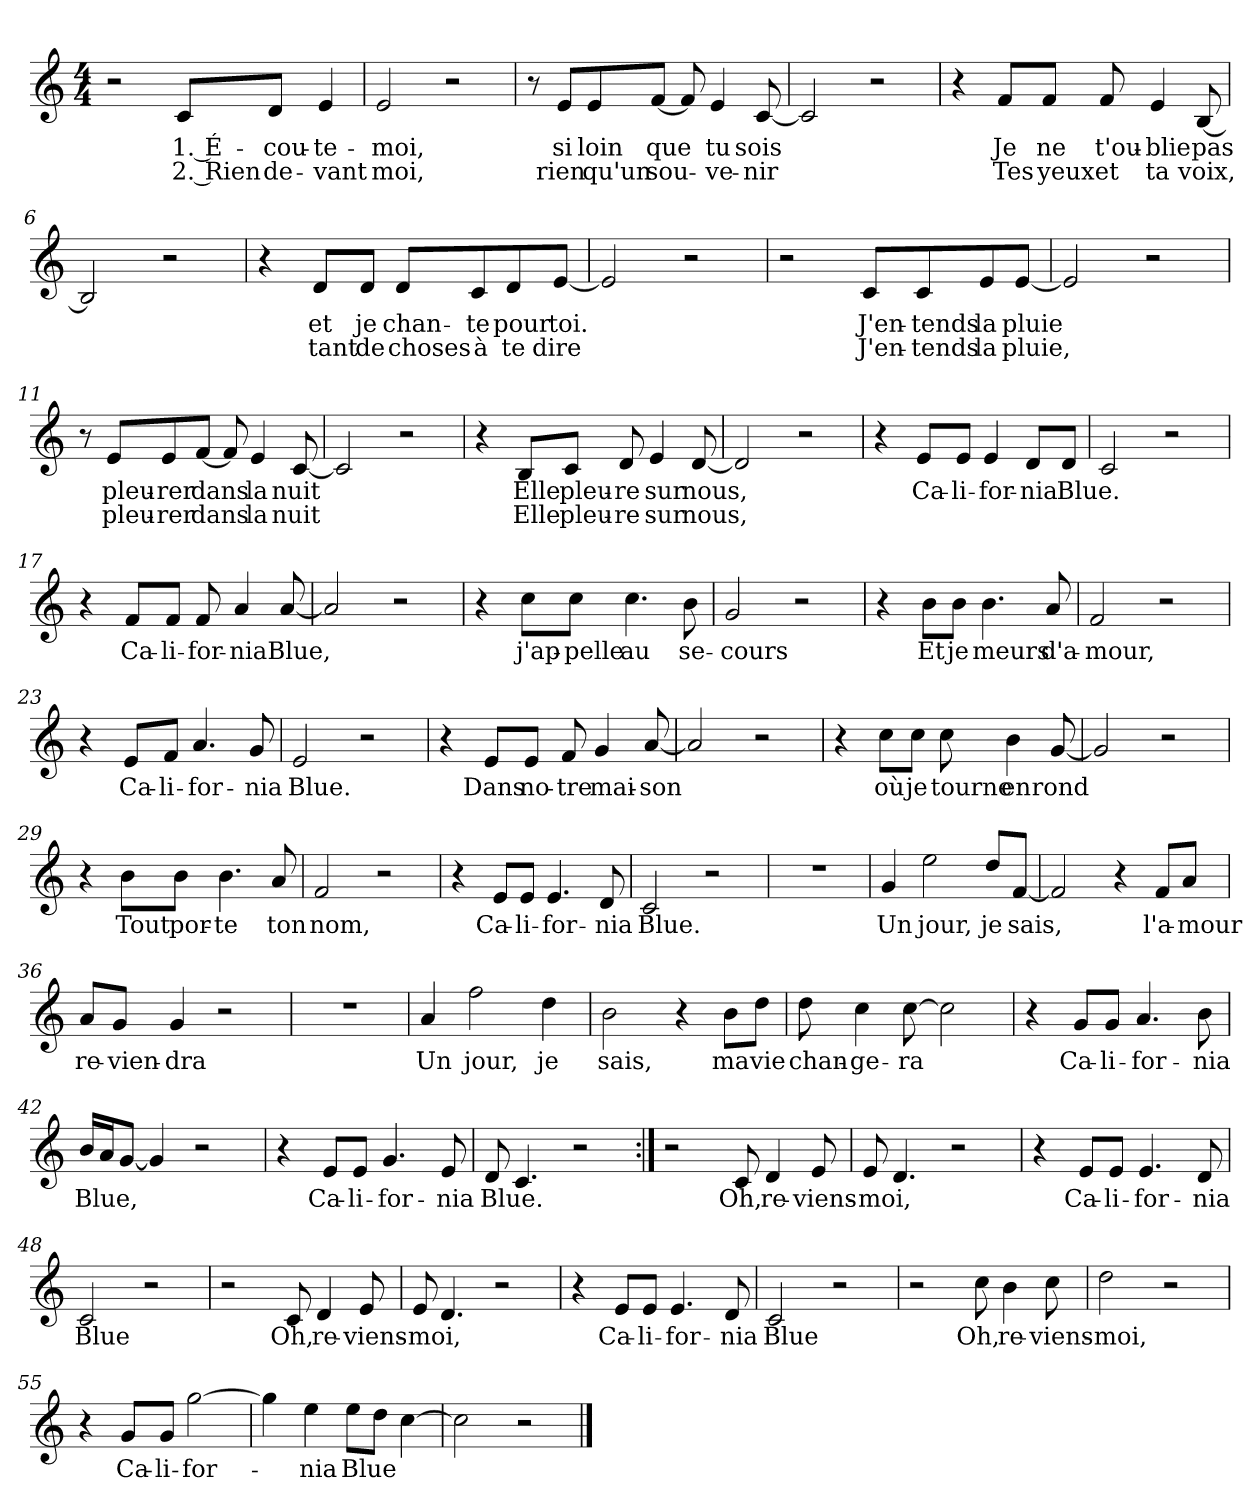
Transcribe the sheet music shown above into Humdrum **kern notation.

**kern	**text	**text
*part1	*part1	*part1
*staff1	*staff1	*staff1
*clefG2	*	*
*k[]	*	*
*C:	*	*
*M4/4	*	*
*MM110	*	*
=1	=1	=1
2r	.	.
!	!LO:LY:b	!LO:LY:b
8c/L	1. É-	2. Rien
!	!LO:LY:b	!LO:LY:b
8d/J	-cou-	de-
!	!LO:LY:b	!LO:LY:b
4e/	-te-	-vant
=2	=2	=2
!	!LO:LY:b	!LO:LY:b
2e/	-moi,	moi,
2r	.	.
=3	=3	=3
8r	.	.
!	!LO:LY:b	!LO:LY:b
8e/L	si	rien
!	!LO:LY:b	!LO:LY:b
8e/	loin	qu'un
!	!LO:LY:b	!LO:LY:b
[8f/J	que	sou-
8f/]	.	.
!	!LO:LY:b	!LO:LY:b
4e/	tu	-ve-
!	!LO:LY:b	!LO:LY:b
[8c/	sois	-nir
=4	=4	=4
2c/]	.	.
2r	.	.
=5	=5	=5
4r	.	.
!	!LO:LY:b	!LO:LY:b
8f/L	Je	Tes
!	!LO:LY:b	!LO:LY:b
8f/J	ne	yeux
!	!LO:LY:b	!LO:LY:b
8f/	t'ou-	et
!	!LO:LY:b	!LO:LY:b
4e/	-blie	ta
!	!LO:LY:b	!LO:LY:b
[8B/	pas	voix,
!!LO:LB:g=z
=6	=6	=6
2B/]	.	.
2r	.	.
=7	=7	=7
4r	.	.
!	!LO:LY:b	!LO:LY:b
8d/L	et	tant
!	!LO:LY:b	!LO:LY:b
8d/J	je	de
!	!LO:LY:b	!LO:LY:b
8d/L	chan-	choses
!	!LO:LY:b	!LO:LY:b
8c/	-te	à
!	!LO:LY:b	!LO:LY:b
8d/	pour	te
!	!LO:LY:b	!LO:LY:b
[8e/J	toi.	dire
=8	=8	=8
2e/]	.	.
2r	.	.
=9	=9	=9
2r	.	.
!	!LO:LY:b	!LO:LY:b
8c/L	J'en-	J'en-
!	!LO:LY:b	!LO:LY:b
8c/	-tends	-tends
!	!LO:LY:b	!LO:LY:b
8e/	la	la
!	!LO:LY:b	!LO:LY:b
[8e/J	pluie	pluie,
=10	=10	=10
2e/]	.	.
2r	.	.
!!LO:LB:g=z
=11	=11	=11
8r	.	.
!	!LO:LY:b	!LO:LY:b
8e/L	pleu-	pleu-
!	!LO:LY:b	!LO:LY:b
8e/	-rer	-rer
!	!LO:LY:b	!LO:LY:b
[8f/J	dans	dans
8f/]	.	.
!	!LO:LY:b	!LO:LY:b
4e/	la	la
!	!LO:LY:b	!LO:LY:b
[8c/	nuit	nuit
=12	=12	=12
2c/]	.	.
2r	.	.
=13	=13	=13
4r	.	.
!	!LO:LY:b	!LO:LY:b
8B/L	Elle	Elle
!	!LO:LY:b	!LO:LY:b
8c/J	pleu-	pleu-
!	!LO:LY:b	!LO:LY:b
8d/	-re	-re
!	!LO:LY:b	!LO:LY:b
4e/	sur	sur
!	!LO:LY:b	!LO:LY:b
[8d/	nous,	nous,
=14	=14	=14
2d/]	.	.
2r	.	.
=15	=15	=15
4r	.	.
!	!LO:LY:b	!
8e/L	Ca-	.
!	!LO:LY:b	!
8e/J	-li-	.
!	!LO:LY:b	!
4e/	-for-	.
!	!LO:LY:b	!
8d/L	-nia	.
!	!LO:LY:b	!
8d/J	Blue.	.
!!LO:LB:g=z
=16	=16	=16
2c/	.	.
2r	.	.
=17	=17	=17
4r	.	.
!	!LO:LY:b	!
8f/L	Ca-	.
!	!LO:LY:b	!
8f/J	-li-	.
!	!LO:LY:b	!
8f/	-for-	.
!	!LO:LY:b	!
4a/	-nia	.
!	!LO:LY:b	!
[8a/	Blue,	.
=18	=18	=18
2a/]	.	.
2r	.	.
=19	=19	=19
4r	.	.
!	!LO:LY:b	!
8cc\L	j'ap-	.
!	!LO:LY:b	!
8cc\J	-pelle	.
!	!LO:LY:b	!
4.cc\	au	.
!	!LO:LY:b	!
8b\	se-	.
=20	=20	=20
!	!LO:LY:b	!
2g/	-cours	.
2r	.	.
!!LO:LB:g=z
=21	=21	=21
4r	.	.
!	!LO:LY:b	!
8b\L	Et	.
!	!LO:LY:b	!
8b\J	je	.
!	!LO:LY:b	!
4.b\	meurs	.
!	!LO:LY:b	!
8a/	d'a-	.
=22	=22	=22
!	!LO:LY:b	!
2f/	-mour,	.
2r	.	.
=23	=23	=23
4r	.	.
!	!LO:LY:b	!
8e/L	Ca-	.
!	!LO:LY:b	!
8f/J	-li-	.
!	!LO:LY:b	!
4.a/	-for-	.
!	!LO:LY:b	!
8g/	-nia	.
=24	=24	=24
!	!LO:LY:b	!
2e/	Blue.	.
2r	.	.
=25	=25	=25
4r	.	.
!	!LO:LY:b	!
8e/L	Dans	.
!	!LO:LY:b	!
8e/J	no-	.
!	!LO:LY:b	!
8f/	-tre	.
!	!LO:LY:b	!
4g/	mai-	.
!	!LO:LY:b	!
[8a/	-son	.
!!LO:LB:g=z
=26	=26	=26
2a/]	.	.
2r	.	.
=27	=27	=27
4r	.	.
!	!LO:LY:b	!
8cc\L	où	.
!	!LO:LY:b	!
8cc\J	je	.
!	!LO:LY:b	!
8cc\	tourne	.
!	!LO:LY:b	!
4b\	en	.
!	!LO:LY:b	!
[8g/	rond	.
=28	=28	=28
2g/]	.	.
2r	.	.
=29	=29	=29
4r	.	.
!	!LO:LY:b	!
8b\L	Tout	.
!	!LO:LY:b	!
8b\J	por-	.
!	!LO:LY:b	!
4.b\	-te	.
!	!LO:LY:b	!
8a/	ton	.
=30	=30	=30
!	!LO:LY:b	!
2f/	nom,	.
2r	.	.
!!LO:LB:g=z
=31	=31	=31
4r	.	.
!	!LO:LY:b	!
8e/L	Ca-	.
!	!LO:LY:b	!
8e/J	-li-	.
!	!LO:LY:b	!
4.e/	-for-	.
!	!LO:LY:b	!
8d/	-nia	.
=32	=32	=32
!	!LO:LY:b	!
2c/	Blue.	.
2r	.	.
=33	=33	=33
1r	.	.
=34	=34	=34
!	!LO:LY:b	!
4g/	Un	.
!	!LO:LY:b	!
2ee\	jour,	.
!	!LO:LY:b	!
8dd/L	je	.
!	!LO:LY:b	!
[8f/J	sais,	.
=35	=35	=35
2f/]	.	.
4r	.	.
!	!LO:LY:b	!
8f/L	l'a-	.
!	!LO:LY:b	!
8a/J	-mour	.
!!LO:LB:g=z
=36	=36	=36
!	!LO:LY:b	!
8a/L	re-	.
!	!LO:LY:b	!
8g/J	-vien-	.
!	!LO:LY:b	!
4g/	-dra	.
2r	.	.
=37	=37	=37
1r	.	.
=38	=38	=38
!	!LO:LY:b	!
4a/	Un	.
!	!LO:LY:b	!
2ff\	jour,	.
!	!LO:LY:b	!
4dd\	je	.
=39	=39	=39
!	!LO:LY:b	!
2b\	sais,	.
4r	.	.
!	!LO:LY:b	!
8b\L	ma	.
!	!LO:LY:b	!
8dd\J	vie	.
=40	=40	=40
!	!LO:LY:b	!
8dd\	chan-	.
!	!LO:LY:b	!
4cc\	-ge-	.
!	!LO:LY:b	!
[8cc\	-ra	.
2cc\]	.	.
!!LO:PB:g=z
=41	=41	=41
4r	.	.
!	!LO:LY:b	!
8g/L	Ca-	.
!	!LO:LY:b	!
8g/J	-li-	.
!	!LO:LY:b	!
4.a/	-for-	.
!	!LO:LY:b	!
8b\	-nia	.
=42	=42	=42
!	!LO:LY:b	!
16b/LL	Blue,	.
16a/J	.	.
[8g/J	.	.
4g/]	.	.
2r	.	.
=43	=43	=43
4r	.	.
!	!LO:LY:b	!
8e/L	Ca-	.
!	!LO:LY:b	!
8e/J	-li-	.
!	!LO:LY:b	!
4.g/	-for-	.
!	!LO:LY:b	!
8e/	-nia	.
=44	=44	=44
!	!LO:LY:b	!
8d/	Blue.	.
4.c/	.	.
2r	.	.
=45:|!	=45:|!	=45:|!
2r	.	.
!	!LO:LY:b	!
8c/	Oh,	.
!	!LO:LY:b	!
4d/	re-	.
!	!LO:LY:b	!
8e/	-viens-	.
!!LO:LB:g=z
=46	=46	=46
!	!LO:LY:b	!
8e/	-moi,	.
4.d/	.	.
2r	.	.
=47	=47	=47
4r	.	.
!	!LO:LY:b	!
8e/L	Ca-	.
!	!LO:LY:b	!
8e/J	-li-	.
!	!LO:LY:b	!
4.e/	-for-	.
!	!LO:LY:b	!
8d/	-nia	.
=48	=48	=48
!	!LO:LY:b	!
2c/	Blue	.
2r	.	.
=49	=49	=49
2r	.	.
!	!LO:LY:b	!
8c/	Oh,	.
!	!LO:LY:b	!
4d/	re-	.
!	!LO:LY:b	!
8e/	-viens-	.
!!LO:LB:g=z
=50	=50	=50
!	!LO:LY:b	!
8e/	-moi,	.
4.d/	.	.
2r	.	.
=51	=51	=51
4r	.	.
!	!LO:LY:b	!
8e/L	Ca-	.
!	!LO:LY:b	!
8e/J	-li-	.
!	!LO:LY:b	!
4.e/	-for-	.
!	!LO:LY:b	!
8d/	-nia	.
=52	=52	=52
!	!LO:LY:b	!
2c/	Blue	.
2r	.	.
=53	=53	=53
2r	.	.
!	!LO:LY:b	!
8cc\	Oh,	.
!	!LO:LY:b	!
4b\	re-	.
!	!LO:LY:b	!
8cc\	-viens-	.
=54	=54	=54
!	!LO:LY:b	!
2dd\	-moi,	.
2r	.	.
!!LO:LB:g=z
=55	=55	=55
4r	.	.
!	!LO:LY:b	!
8g/L	Ca-	.
!	!LO:LY:b	!
8g/J	-li-	.
!	!LO:LY:b	!
[2gg\	-for-	.
=56	=56	=56
4gg\]	.	.
!	!LO:LY:b	!
4ee\	-nia	.
!	!LO:LY:b	!
8ee\L	Blue	.
8dd\J	.	.
[4cc\	.	.
=57	=57	=57
2cc\]	.	.
2r	.	.
==	==	==
*-	*-	*-
